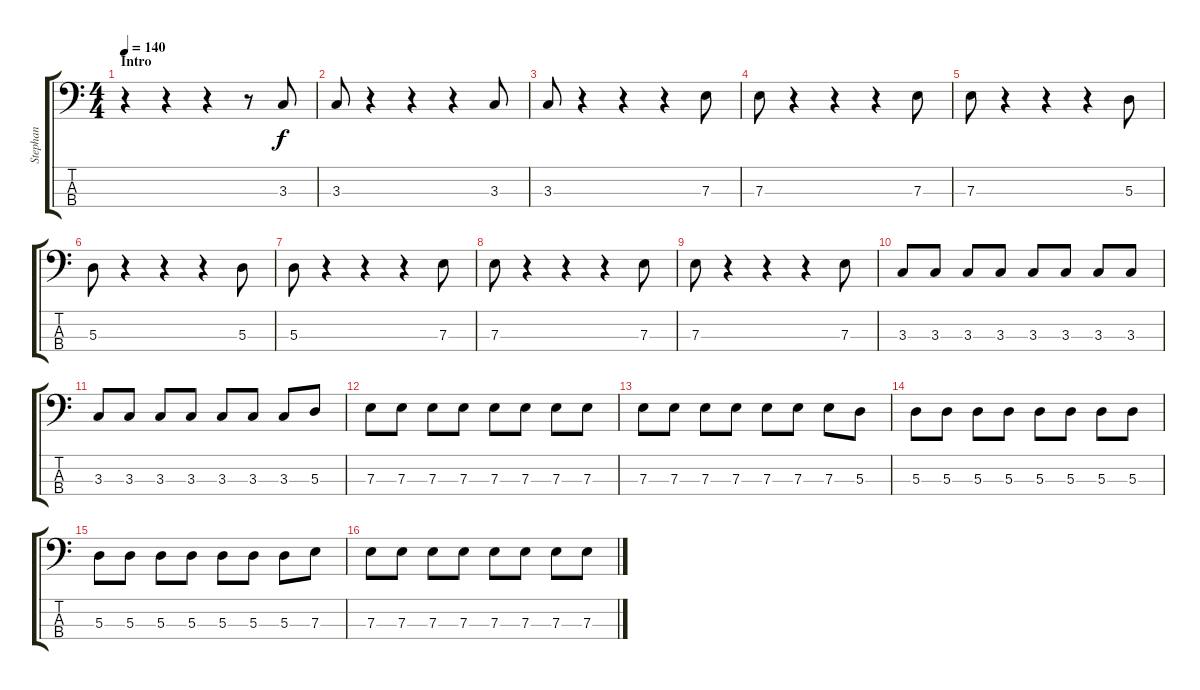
\track ("Stephan" "Stephan") {instrument electricbasspick}
\staff {score tabs}
\tuning (G2 D2 A1 E1) {hide}
\ts (4 4)
\section ("" "Intro")
\tempo 140
\clef f4
\ks c
r.4{dy f instrument electricbasspick} r.4 r.4 r.8 3.3.8 |
3.3.8 r.4 r.4 r.4 3.3.8 |
3.3.8 r.4 r.4 r.4 7.3.8 |
7.3.8 r.4 r.4 r.4 7.3.8 |
7.3.8 r.4 r.4 r.4 5.3.8 |
5.3.8 r.4 r.4 r.4 5.3.8 |
5.3.8 r.4 r.4 r.4 7.3.8 |
7.3.8 r.4 r.4 r.4 7.3.8 |
7.3.8 r.4 r.4 r.4 7.3.8 |
3.3.8 3.3.8 3.3.8 3.3.8 3.3.8 3.3.8 3.3.8 3.3.8 |
3.3.8 3.3.8 3.3.8 3.3.8 3.3.8 3.3.8 3.3.8 5.3.8 |
7.3.8 7.3.8 7.3.8 7.3.8 7.3.8 7.3.8 7.3.8 7.3.8 |
7.3.8 7.3.8 7.3.8 7.3.8 7.3.8 7.3.8 7.3.8 5.3.8 |
5.3.8 5.3.8 5.3.8 5.3.8 5.3.8 5.3.8 5.3.8 5.3.8 |
5.3.8 5.3.8 5.3.8 5.3.8 5.3.8 5.3.8 5.3.8 7.3.8 |
7.3.8 7.3.8 7.3.8 7.3.8 7.3.8 7.3.8 7.3.8 7.3.8
